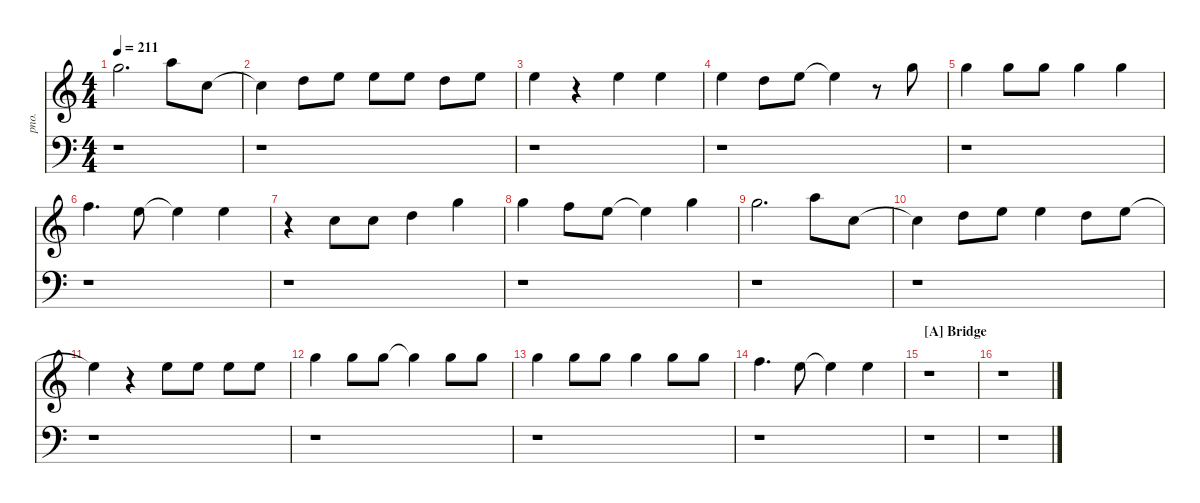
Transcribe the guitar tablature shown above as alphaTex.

\defaultSystemsLayout 4
\hideDynamics
\bracketExtendMode nobrackets
\track ("Chorus" "pno.") {instrument acousticgrandpiano}
\staff {score}
\tuning (E4 B3 G3 D3 A2 E2)
\ts (4 4)
\tempo 211
\clef g2
\ks c
15.1.2{d dy ff beam Down} 17.1.8{beam Down} 13.2.8{beam Down} |
13.2{t}.4{beam Down} 10.1.8{beam Down} 12.1.8{beam Down} 12.1.8{beam Down} 12.1.8{beam Down} 10.1.8{beam Down} 12.1.8{beam Down} |
12.1.4{beam Down} r.4{beam Down} 12.1.4{beam Down} 12.1.4{beam Down} |
12.1.4{beam Down} 10.1.8{beam Down} 12.1.8{beam Down} 12.1{t}.4{beam Down} r.8{beam Down} 15.1.8{beam Down} |
15.1.4{beam Down} 15.1.8{beam Down} 15.1.8{beam Down} 15.1.4{beam Down} 15.1.4{beam Down} |
13.1.4{d beam Down} 12.1.8{beam Down} 12.1{t}.4{beam Down} 12.1.4{beam Down} |
r.4{beam Down} 8.1.8{beam Down} 8.1.8{beam Down} 10.1.4{beam Down} 15.1.4{beam Down} |
15.1.4{beam Down} 13.1.8{beam Down} 12.1.8{beam Down} 12.1{t}.4{beam Down} 15.1.4{beam Down} |
15.1.2{d beam Down} 17.1.8{beam Down} 13.2.8{beam Down} |
13.2{t}.4{beam Down} 10.1.8{beam Down} 12.1.8{beam Down} 12.1.4{beam Down} 10.1.8{beam Down} 12.1.8{beam Down} |
12.1{t}.4{beam Down} r.4{beam Down} 12.1.8{beam Down} 12.1.8{beam Down} 12.1.8{beam Down} 12.1.8{beam Down} |
15.1.4{beam Down} 15.1.8{beam Down} 15.1.8{beam Down} 15.1{t}.4{beam Down} 15.1.8{beam Down} 15.1.8{beam Down} |
15.1.4{beam Down} 15.1.8{beam Down} 15.1.8{beam Down} 15.1.4{beam Down} 15.1.8{beam Down} 15.1.8{beam Down} |
13.1.4{d beam Down} 12.1.8{beam Down} 12.1{t}.4{beam Down} 12.1.4{beam Down} |
\section ("A" "Bridge")
r.1{beam Down} |
r.1{beam Down}
\staff {score}
\tuning (G2 D2 A1 E1 B0)
\clef f4
\ottava regular
\simile none
\ks c
r.1{dy mf beam Down} |
r.1{beam Down} |
r.1{beam Down} |
r.1{beam Down} |
r.1{beam Down} |
r.1{beam Down} |
r.1{beam Down} |
r.1{beam Down} |
r.1{beam Down} |
r.1{beam Down} |
r.1{beam Down} |
r.1{beam Down} |
r.1{beam Down} |
r.1{beam Down} |
r.1{beam Down} |
r.1{beam Down}
